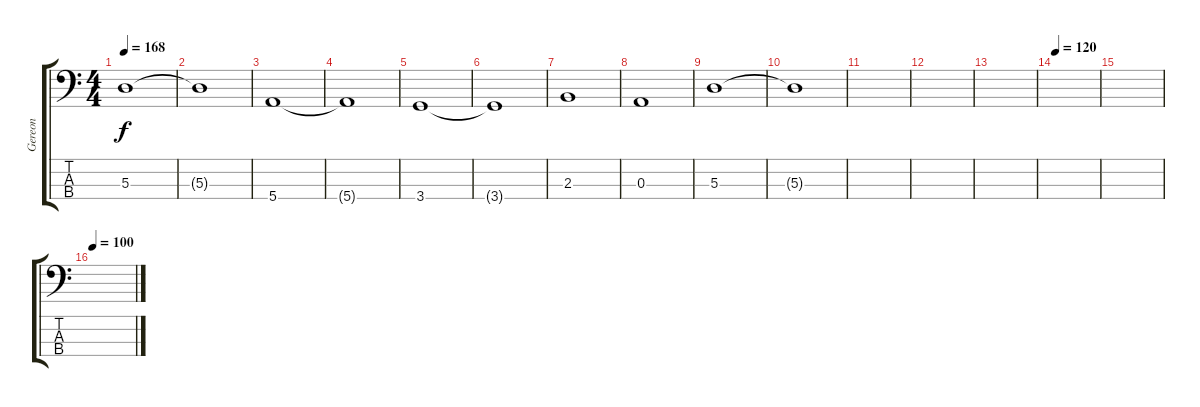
\track ("Gereon" "Gereon") {instrument electricbasspick}
\staff {score tabs}
\tuning (G2 D2 A1 E1) {hide}
\ts (4 4)
\tempo 168
\clef f4
\ks c
5.3.1{dy f} |
5.3{t}.1 |
5.4.1 |
5.4{t}.1 |
3.4.1 |
3.4{t}.1 |
2.3.1 |
0.3.1 |
5.3.1 |
5.3{t}.1 |
|
|
|
\tempo 120
|
|
\tempo 100
